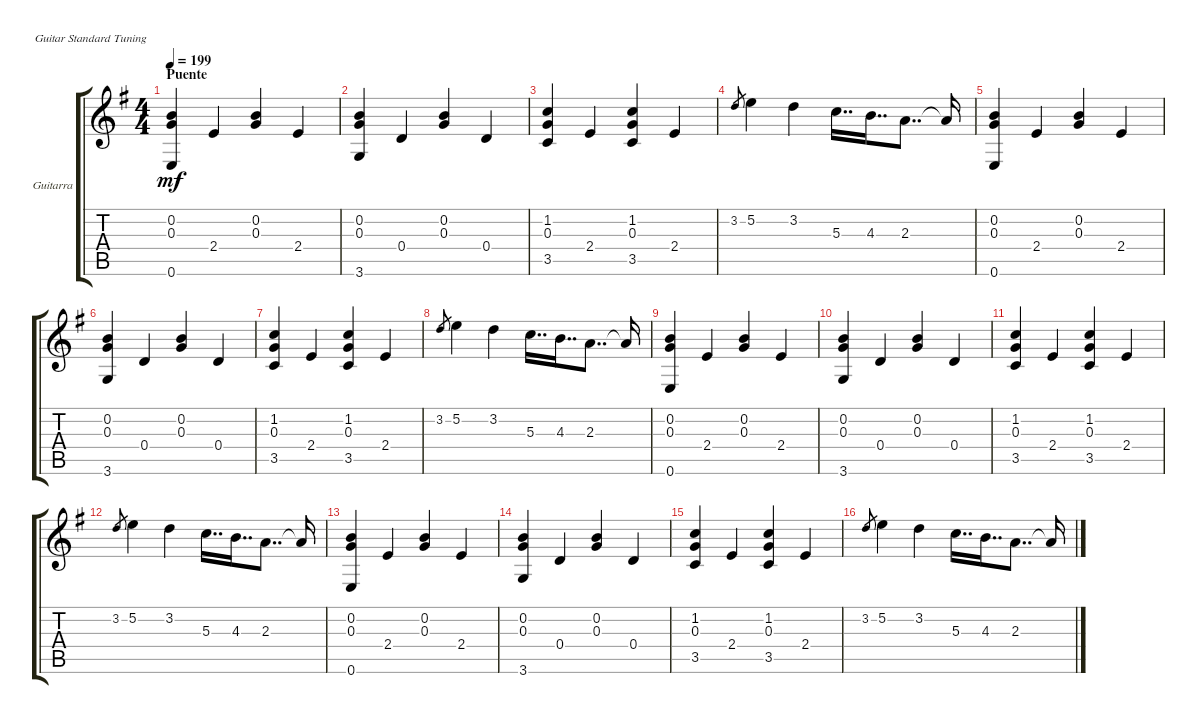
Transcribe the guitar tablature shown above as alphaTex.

\defaultSystemsLayout 4
\bracketExtendMode groupsimilarinstruments
\firstSystemTrackNameOrientation horizontal
\otherSystemsTrackNameOrientation horizontal
\track ("Electroacústica" "Guitarra") {instrument electricguitarjazz}
\staff {score tabs}
\tuning (E4 B3 G3 D3 A2 E2)
\ts (4 4)
\section ("" "Puente")
\tempo 199
\clef g2
\ks g
(0.2 0.3 0.6).4{dy mf} 2.4.4 (0.3 0.2).4 2.4.4 |
(3.6 0.3 0.2).4 0.4.4 (0.3 0.2).4 0.4.4 |
(1.2 0.3 3.5).4 2.4.4 (1.2 0.3 3.5).4 2.4.4 |
3.2.8{gr} 5.2.4 3.2.4 5.3.16{dd} 4.3.16{dd} 2.3.8{dd} 2.3{t}.16 |
(0.2 0.3 0.6).4 2.4.4 (0.3 0.2).4 2.4.4 |
(3.6 0.3 0.2).4 0.4.4 (0.3 0.2).4 0.4.4 |
(1.2 0.3 3.5).4 2.4.4 (1.2 0.3 3.5).4 2.4.4 |
3.2.8{gr} 5.2.4 3.2.4 5.3.16{dd} 4.3.16{dd} 2.3.8{dd} 2.3{t}.16 |
(0.2 0.3 0.6).4 2.4.4 (0.3 0.2).4 2.4.4 |
(3.6 0.3 0.2).4 0.4.4 (0.3 0.2).4 0.4.4 |
(1.2 0.3 3.5).4 2.4.4 (1.2 0.3 3.5).4 2.4.4 |
3.2.8{gr} 5.2.4 3.2.4 5.3.16{dd} 4.3.16{dd} 2.3.8{dd} 2.3{t}.16 |
(0.2 0.3 0.6).4 2.4.4 (0.3 0.2).4 2.4.4 |
(3.6 0.3 0.2).4 0.4.4 (0.3 0.2).4 0.4.4 |
(1.2 0.3 3.5).4 2.4.4 (1.2 0.3 3.5).4 2.4.4 |
3.2.8{gr} 5.2.4 3.2.4 5.3.16{dd} 4.3.16{dd} 2.3.8{dd} 2.3{t}.16
